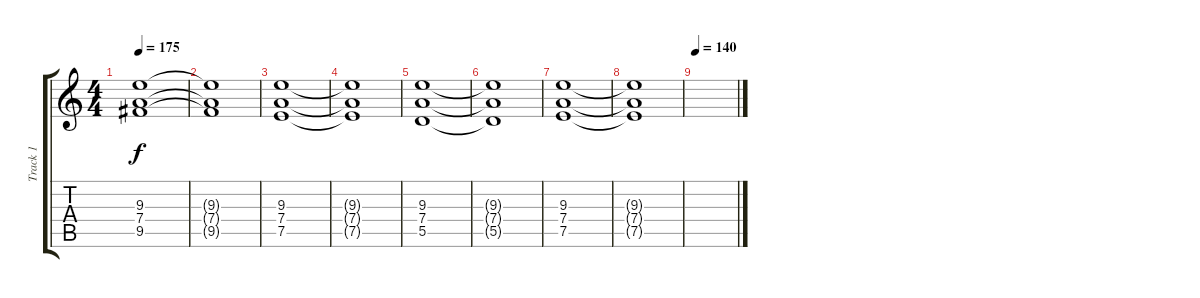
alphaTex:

\track ("Track 1" "Track 1") {instrument electricguitarclean}
\staff {score tabs}
\tuning (E4 B3 G3 D3 A2 E2) {hide}
\ts (4 4)
\tempo 175
\clef g2
\ks c
(9.3 7.4 9.5).1{dy f} |
(9.3{t} 7.4{t} 9.5{t}).1 |
(9.3 7.4 7.5).1 |
(9.3{t} 7.4{t} 7.5{t}).1 |
(9.3 7.4 5.5).1 |
(9.3{t} 7.4{t} 5.5{t}).1 |
(9.3 7.4 7.5).1 |
(9.3{t} 7.4{t} 7.5{t}).1 |
\tempo 140
